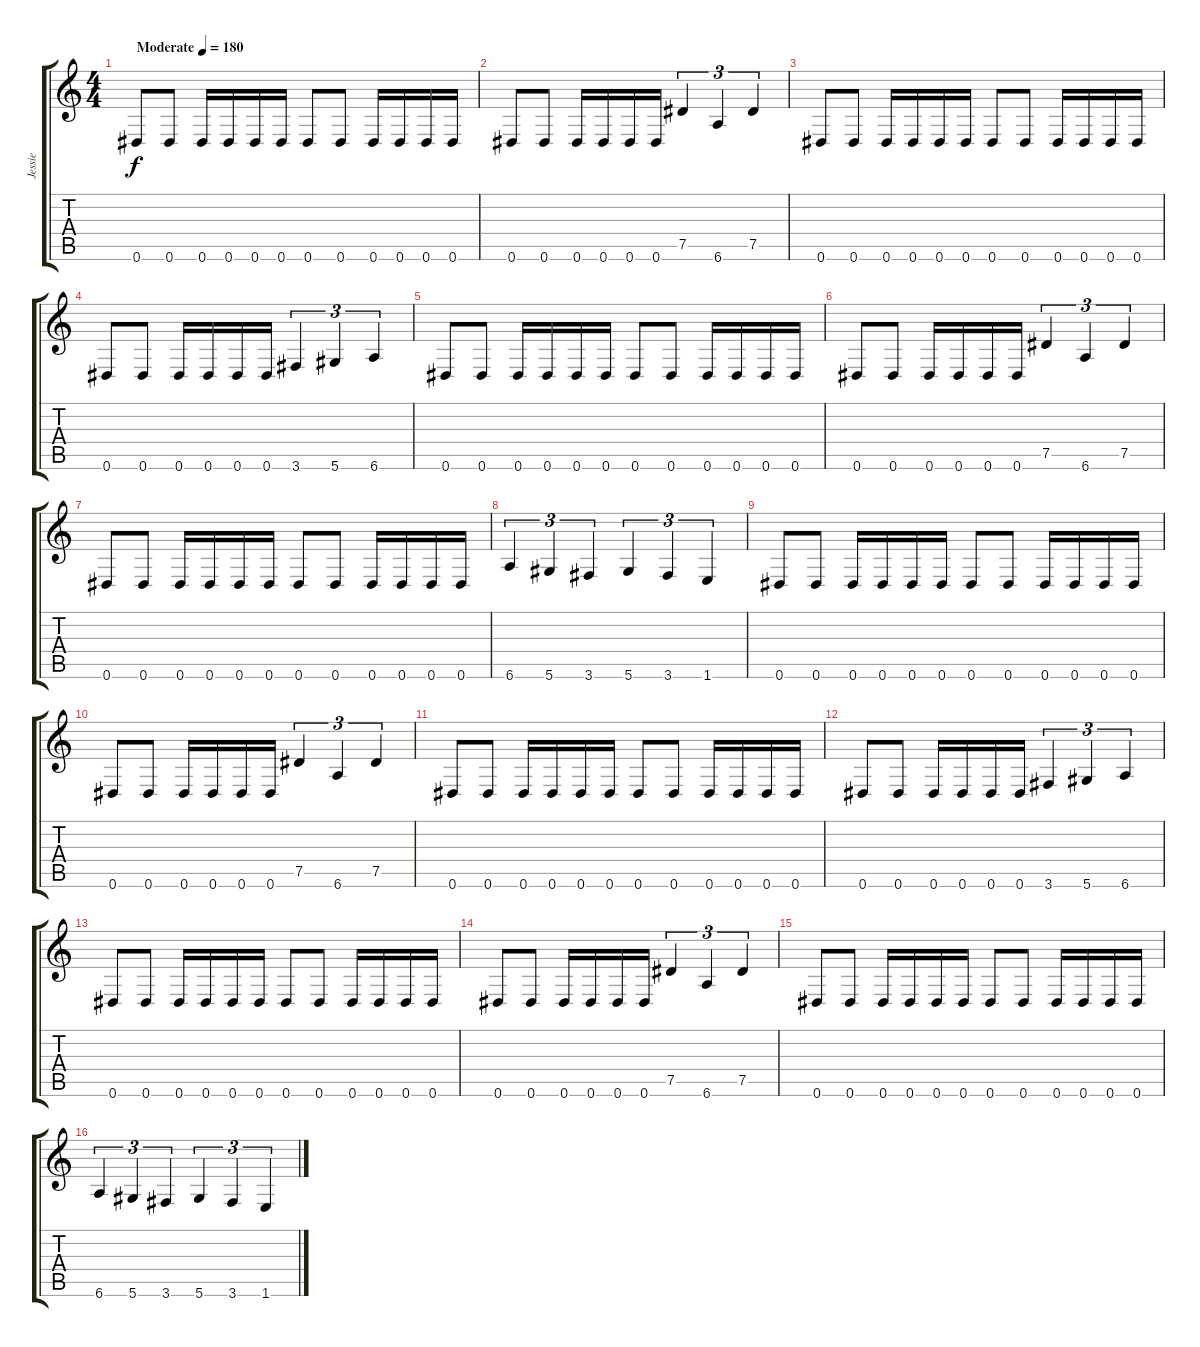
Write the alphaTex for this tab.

\track ("Jessie" "Jessie") {instrument distortionguitar}
\staff {score tabs}
\tuning (Eb4 Bb3 Gb3 Db3 Ab2 Eb2) {hide}
\ts (4 4)
\tempo (180 "Moderate")
\clef g2
\ks c
0.6.8{dy f instrument distortionguitar} 0.6.8 0.6.16 0.6.16 0.6.16 0.6.16 0.6.8 0.6.8 0.6.16 0.6.16 0.6.16 0.6.16 |
0.6.8 0.6.8 0.6.16 0.6.16 0.6.16 0.6.16 7.5.4{tu (3 2)} 6.6.4{tu (3 2)} 7.5.4{tu (3 2)} |
0.6.8 0.6.8 0.6.16 0.6.16 0.6.16 0.6.16 0.6.8 0.6.8 0.6.16 0.6.16 0.6.16 0.6.16 |
0.6.8 0.6.8 0.6.16 0.6.16 0.6.16 0.6.16 3.6.4{tu (3 2)} 5.6.4{tu (3 2)} 6.6.4{tu (3 2)} |
0.6.8 0.6.8 0.6.16 0.6.16 0.6.16 0.6.16 0.6.8 0.6.8 0.6.16 0.6.16 0.6.16 0.6.16 |
0.6.8 0.6.8 0.6.16 0.6.16 0.6.16 0.6.16 7.5.4{tu (3 2)} 6.6.4{tu (3 2)} 7.5.4{tu (3 2)} |
0.6.8 0.6.8 0.6.16 0.6.16 0.6.16 0.6.16 0.6.8 0.6.8 0.6.16 0.6.16 0.6.16 0.6.16 |
6.6.4{tu (3 2)} 5.6.4{tu (3 2)} 3.6.4{tu (3 2)} 5.6.4{tu (3 2)} 3.6.4{tu (3 2)} 1.6.4{tu (3 2)} |
0.6.8 0.6.8 0.6.16 0.6.16 0.6.16 0.6.16 0.6.8 0.6.8 0.6.16 0.6.16 0.6.16 0.6.16 |
0.6.8 0.6.8 0.6.16 0.6.16 0.6.16 0.6.16 7.5.4{tu (3 2)} 6.6.4{tu (3 2)} 7.5.4{tu (3 2)} |
0.6.8 0.6.8 0.6.16 0.6.16 0.6.16 0.6.16 0.6.8 0.6.8 0.6.16 0.6.16 0.6.16 0.6.16 |
0.6.8 0.6.8 0.6.16 0.6.16 0.6.16 0.6.16 3.6.4{tu (3 2)} 5.6.4{tu (3 2)} 6.6.4{tu (3 2)} |
0.6.8 0.6.8 0.6.16 0.6.16 0.6.16 0.6.16 0.6.8 0.6.8 0.6.16 0.6.16 0.6.16 0.6.16 |
0.6.8 0.6.8 0.6.16 0.6.16 0.6.16 0.6.16 7.5.4{tu (3 2)} 6.6.4{tu (3 2)} 7.5.4{tu (3 2)} |
0.6.8 0.6.8 0.6.16 0.6.16 0.6.16 0.6.16 0.6.8 0.6.8 0.6.16 0.6.16 0.6.16 0.6.16 |
6.6.4{tu (3 2)} 5.6.4{tu (3 2)} 3.6.4{tu (3 2)} 5.6.4{tu (3 2)} 3.6.4{tu (3 2)} 1.6.4{tu (3 2)}
